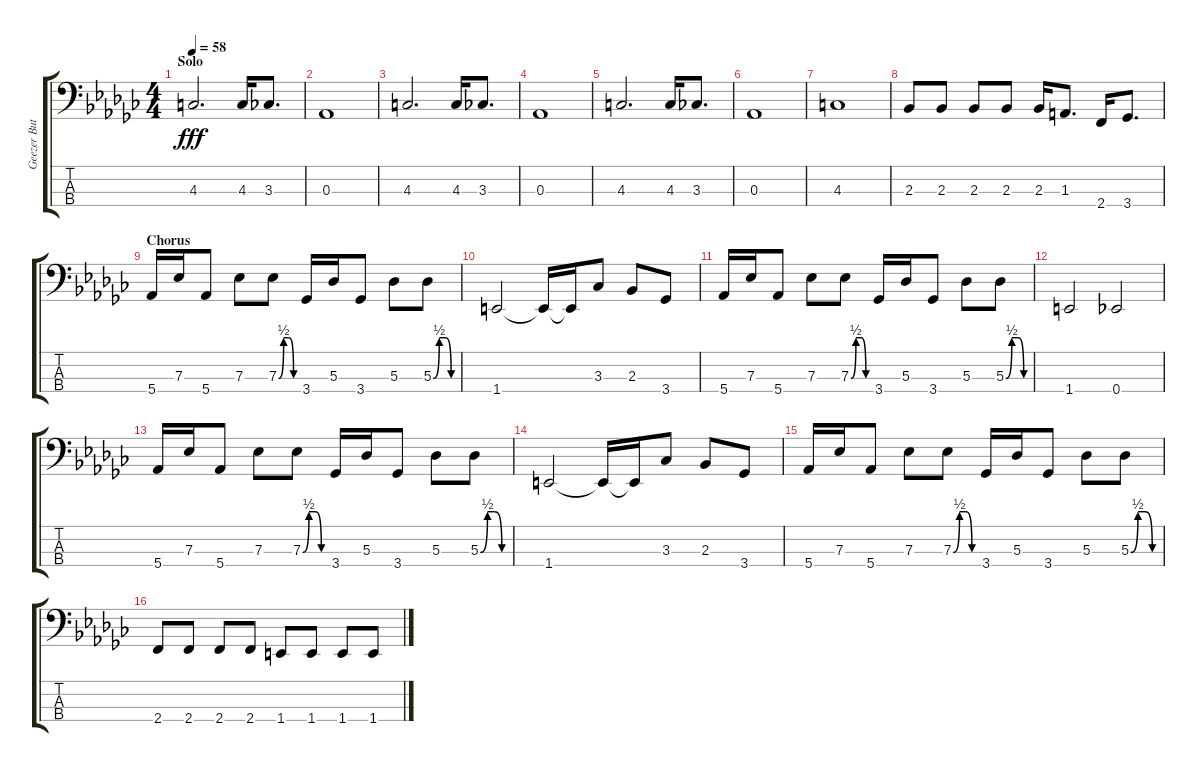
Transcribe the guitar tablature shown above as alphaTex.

\track ("Geezer Butler" "Geezer But") {instrument electricbassfinger}
\staff {score tabs}
\tuning (Gb2 Db2 Ab1 Eb1) {hide}
\ts (4 4)
\section ("" "Solo")
\tempo 58
\clef f4
\ks ebminor
4.3.2{d dy fff} 4.3.16 3.3.8{d} |
0.3.1 |
4.3.2{d} 4.3.16 3.3.8{d} |
0.3.1 |
4.3.2{d} 4.3.16 3.3.8{d} |
0.3.1 |
4.3.1 |
2.3.8 2.3.8 2.3.8 2.3.8 2.3.16 1.3.8{d} 2.4.16 3.4.8{d} |
\section ("" "Chorus")
5.4.16 7.3.16 5.4.8 7.3.8 7.3{be (custom 0 0 15 2 30 2 45 0 60 0)}.8 3.4.16 5.3.16 3.4.8 5.3.8 5.3{be (custom 0 0 15 2 30 2 45 0 60 0)}.8 |
1.4.2 1.4{t}.16 1.4{t}.16 3.3.8 2.3.8 3.4.8 |
5.4.16 7.3.16 5.4.8 7.3.8 7.3{be (custom 0 0 15 2 30 2 45 0 60 0)}.8 3.4.16 5.3.16 3.4.8 5.3.8 5.3{be (custom 0 0 15 2 30 2 45 0 60 0)}.8 |
1.4.2 0.4.2 |
5.4.16 7.3.16 5.4.8 7.3.8 7.3{be (custom 0 0 15 2 30 2 45 0 60 0)}.8 3.4.16 5.3.16 3.4.8 5.3.8 5.3{be (custom 0 0 15 2 30 2 45 0 60 0)}.8 |
1.4.2 1.4{t}.16 1.4{t}.16 3.3.8 2.3.8 3.4.8 |
5.4.16 7.3.16 5.4.8 7.3.8 7.3{be (custom 0 0 15 2 30 2 45 0 60 0)}.8 3.4.16 5.3.16 3.4.8 5.3.8 5.3{be (custom 0 0 15 2 30 2 45 0 60 0)}.8 |
2.4.8 2.4.8 2.4.8 2.4.8 1.4.8 1.4.8 1.4.8 1.4.8
